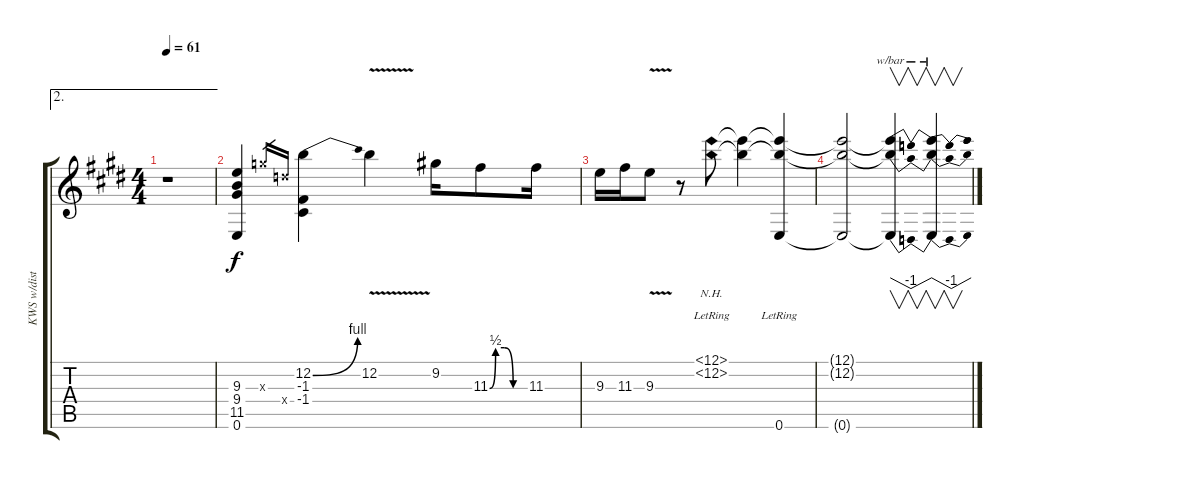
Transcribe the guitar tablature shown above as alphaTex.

\track ("KWS w/dist" "KWS w/dist") {instrument distortionguitar}
\staff {score tabs}
\tuning (E4 B3 G3 D3 A2 E2) {hide}
\ae 2
\ts (4 4)
\tempo 61
\clef g2
\ks c#minor
r.1{dy f} |
(9.3 9.4 11.5 0.6).4 12.3{x}.16{gr} 12.4{x}.16{gr} (12.2{be (bend 0 0 60 4)} -1.3 -1.4).4 12.2{v}.4 9.2.16 11.3{be (custom 0 0 10 2 25 2 40 0 60 0)}.8 11.3.16 |
9.3.16 11.3.16 9.3{v}.8 r.8 (12.1{nh lr} 12.2{nh lr}).8 (12.1{t} 12.2{t}).4 (12.1{t} 12.2{t} 0.6{lr}).4 |
(12.1{t} 12.2{t} 0.6{t}).2 (12.1{t} 12.2{t} 0.6{t}).4{v tbe (dip default 0 0 30 -4 60 0)} (12.1{t} 12.2{t} 0.6{t}).4{v tbe (dip default 0 0 30 -4 60 0)}
